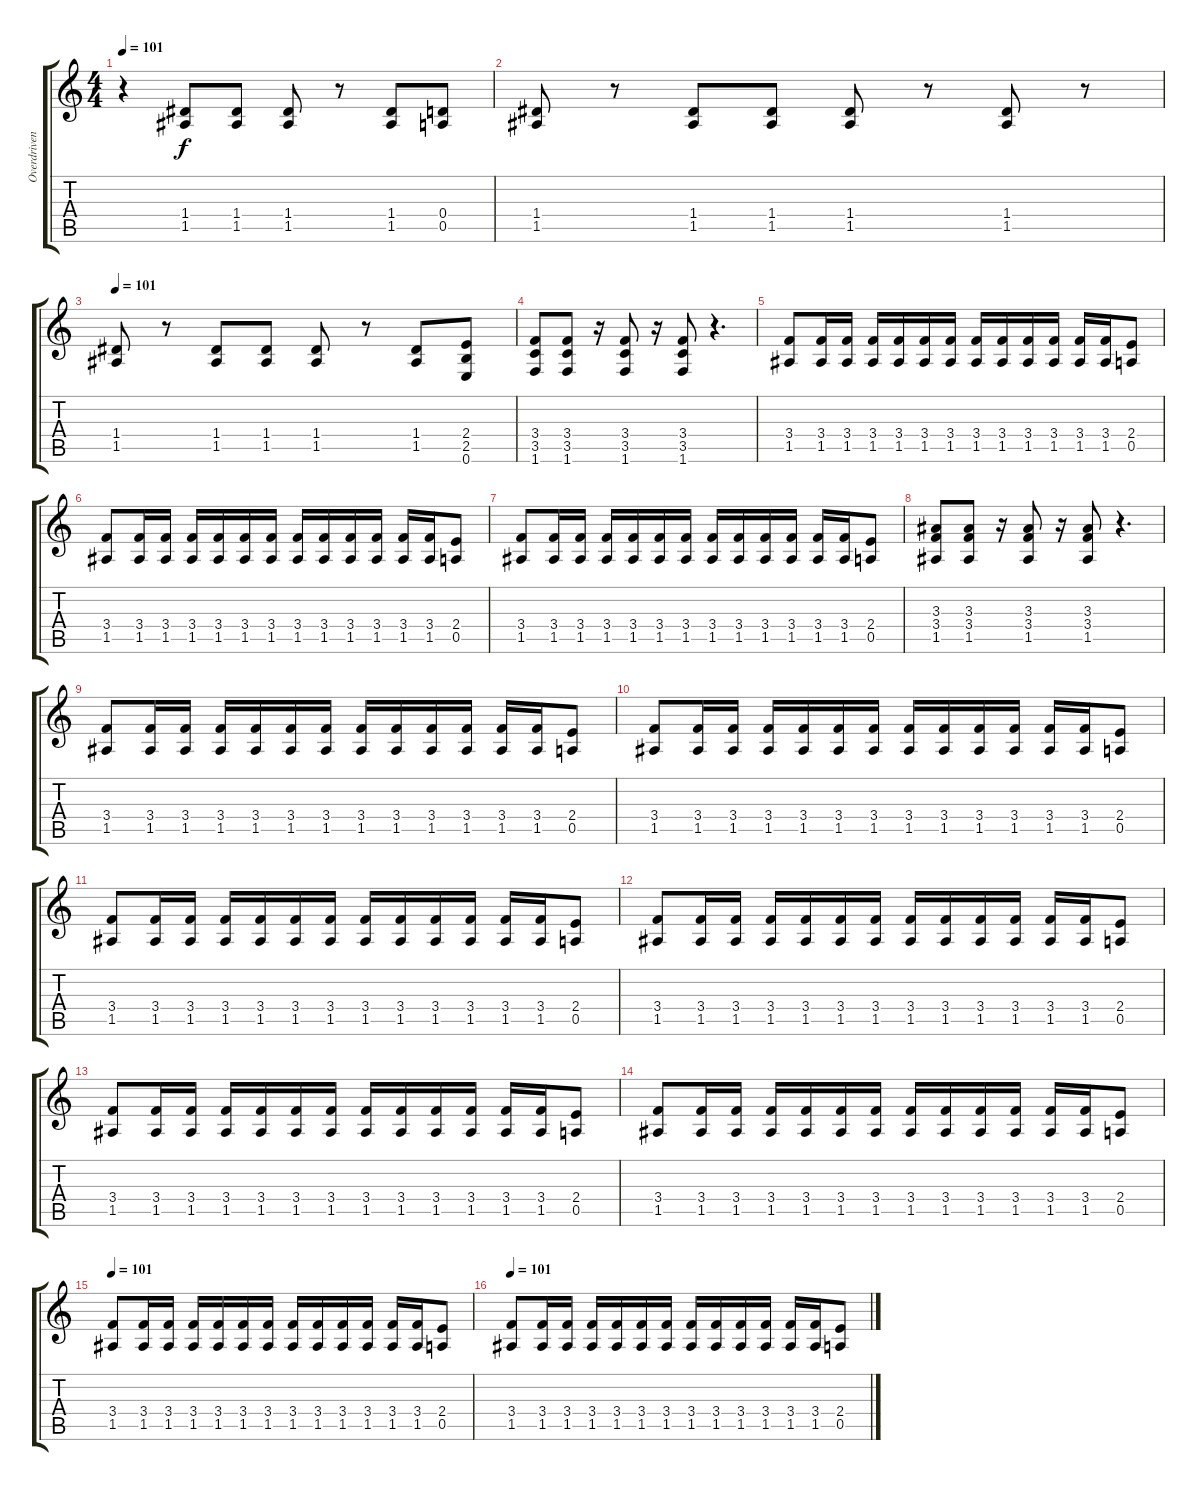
\track ("Overdriven Guitar" "Overdriven") {instrument overdrivenguitar}
\staff {score tabs}
\tuning (E4 B3 G3 D3 A2 E2) {hide}
\ts (4 4)
\tempo 101
\clef g2
\ks c
r.4{dy f} (1.4 1.5).8 (1.4 1.5).8 (1.4 1.5).8 r.8 (1.4 1.5).8 (0.4 0.5).8 |
(1.4 1.5).8 r.8 (1.4 1.5).8 (1.4 1.5).8 (1.4 1.5).8 r.8 (1.4 1.5).8 r.8 |
\tempo 101
(1.4 1.5).8 r.8 (1.4 1.5).8 (1.4 1.5).8 (1.4 1.5).8 r.8 (1.4 1.5).8 (2.4 2.5 0.6).8 |
(3.4 3.5 1.6).8 (3.4 3.5 1.6).8 r.16 (3.4 3.5 1.6).8 r.16 (3.4 3.5 1.6).8 r.4{d} |
(3.4 1.5).8 (3.4 1.5).16 (3.4 1.5).16 (3.4 1.5).16 (3.4 1.5).16 (3.4 1.5).16 (3.4 1.5).16 (3.4 1.5).16 (3.4 1.5).16 (3.4 1.5).16 (3.4 1.5).16 (3.4 1.5).16 (3.4 1.5).16 (2.4 0.5).8 |
(3.4 1.5).8 (3.4 1.5).16 (3.4 1.5).16 (3.4 1.5).16 (3.4 1.5).16 (3.4 1.5).16 (3.4 1.5).16 (3.4 1.5).16 (3.4 1.5).16 (3.4 1.5).16 (3.4 1.5).16 (3.4 1.5).16 (3.4 1.5).16 (2.4 0.5).8 |
(3.4 1.5).8 (3.4 1.5).16 (3.4 1.5).16 (3.4 1.5).16 (3.4 1.5).16 (3.4 1.5).16 (3.4 1.5).16 (3.4 1.5).16 (3.4 1.5).16 (3.4 1.5).16 (3.4 1.5).16 (3.4 1.5).16 (3.4 1.5).16 (2.4 0.5).8 |
(3.3 3.4 1.5).8 (3.3 3.4 1.5).8 r.16 (3.3 3.4 1.5).8 r.16 (3.3 3.4 1.5).8 r.4{d} |
(3.4 1.5).8 (3.4 1.5).16 (3.4 1.5).16 (3.4 1.5).16 (3.4 1.5).16 (3.4 1.5).16 (3.4 1.5).16 (3.4 1.5).16 (3.4 1.5).16 (3.4 1.5).16 (3.4 1.5).16 (3.4 1.5).16 (3.4 1.5).16 (2.4 0.5).8 |
(3.4 1.5).8 (3.4 1.5).16 (3.4 1.5).16 (3.4 1.5).16 (3.4 1.5).16 (3.4 1.5).16 (3.4 1.5).16 (3.4 1.5).16 (3.4 1.5).16 (3.4 1.5).16 (3.4 1.5).16 (3.4 1.5).16 (3.4 1.5).16 (2.4 0.5).8 |
(3.4 1.5).8 (3.4 1.5).16 (3.4 1.5).16 (3.4 1.5).16 (3.4 1.5).16 (3.4 1.5).16 (3.4 1.5).16 (3.4 1.5).16 (3.4 1.5).16 (3.4 1.5).16 (3.4 1.5).16 (3.4 1.5).16 (3.4 1.5).16 (2.4 0.5).8 |
(3.4 1.5).8 (3.4 1.5).16 (3.4 1.5).16 (3.4 1.5).16 (3.4 1.5).16 (3.4 1.5).16 (3.4 1.5).16 (3.4 1.5).16 (3.4 1.5).16 (3.4 1.5).16 (3.4 1.5).16 (3.4 1.5).16 (3.4 1.5).16 (2.4 0.5).8 |
(3.4 1.5).8 (3.4 1.5).16 (3.4 1.5).16 (3.4 1.5).16 (3.4 1.5).16 (3.4 1.5).16 (3.4 1.5).16 (3.4 1.5).16 (3.4 1.5).16 (3.4 1.5).16 (3.4 1.5).16 (3.4 1.5).16 (3.4 1.5).16 (2.4 0.5).8 |
(3.4 1.5).8 (3.4 1.5).16 (3.4 1.5).16 (3.4 1.5).16 (3.4 1.5).16 (3.4 1.5).16 (3.4 1.5).16 (3.4 1.5).16 (3.4 1.5).16 (3.4 1.5).16 (3.4 1.5).16 (3.4 1.5).16 (3.4 1.5).16 (2.4 0.5).8 |
\tempo 101
(3.4 1.5).8 (3.4 1.5).16 (3.4 1.5).16 (3.4 1.5).16 (3.4 1.5).16 (3.4 1.5).16 (3.4 1.5).16 (3.4 1.5).16 (3.4 1.5).16 (3.4 1.5).16 (3.4 1.5).16 (3.4 1.5).16 (3.4 1.5).16 (2.4 0.5).8 |
\tempo 101
(3.4 1.5).8 (3.4 1.5).16 (3.4 1.5).16 (3.4 1.5).16 (3.4 1.5).16 (3.4 1.5).16 (3.4 1.5).16 (3.4 1.5).16 (3.4 1.5).16 (3.4 1.5).16 (3.4 1.5).16 (3.4 1.5).16 (3.4 1.5).16 (2.4 0.5).8
